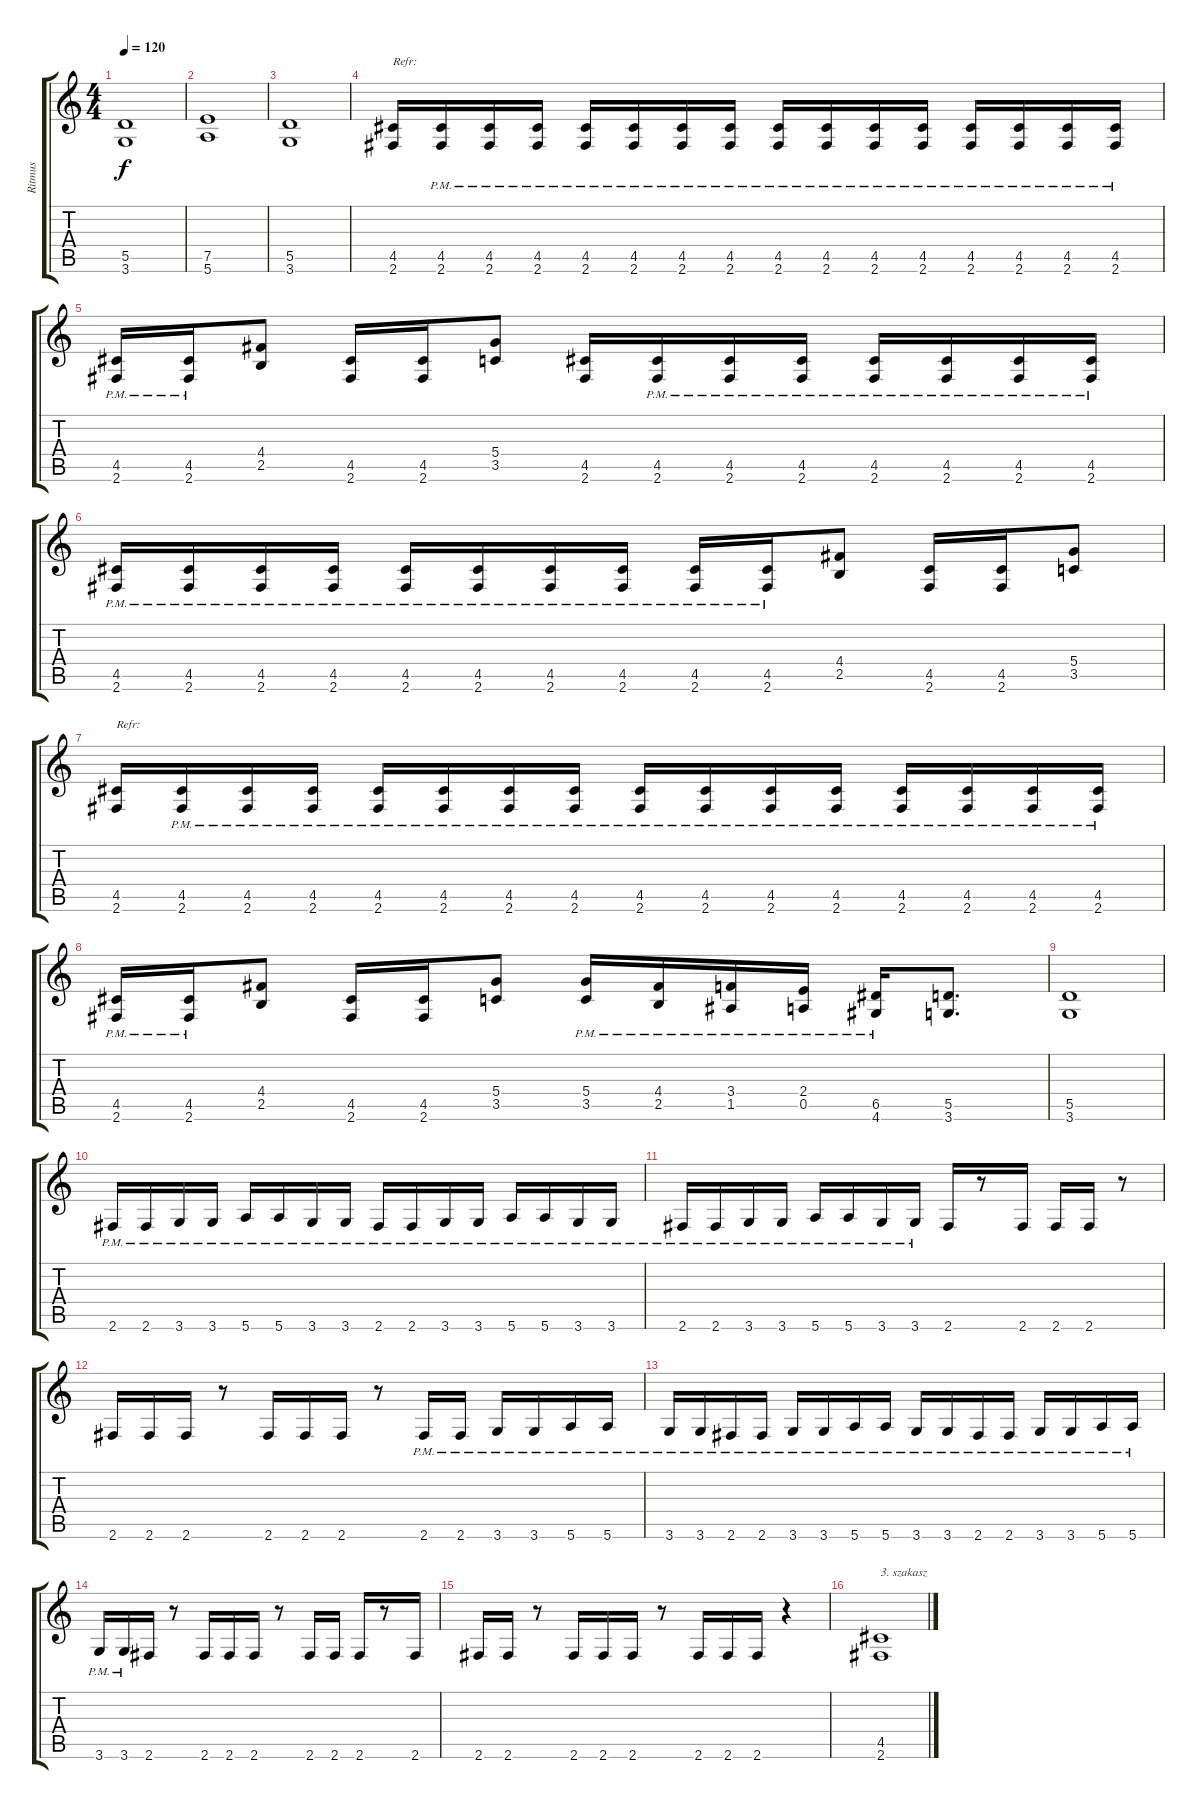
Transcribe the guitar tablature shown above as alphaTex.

\track ("Ritmus" "Ritmus") {instrument electricguitarjazz}
\staff {score tabs}
\tuning (E4 B3 G3 D3 A2 E2) {hide}
\ts (4 4)
\tempo 120
\clef g2
\ks c
(5.5 3.6).1{dy f} |
(7.5 5.6).1 |
(5.5 3.6).1 |
(4.5 2.6).16{txt "Refr:"} (4.5{pm} 2.6{pm}).16 (4.5{pm} 2.6{pm}).16 (4.5{pm} 2.6{pm}).16 (4.5{pm} 2.6{pm}).16 (4.5{pm} 2.6{pm}).16 (4.5{pm} 2.6{pm}).16 (4.5{pm} 2.6{pm}).16 (4.5{pm} 2.6{pm}).16 (4.5{pm} 2.6{pm}).16 (4.5{pm} 2.6{pm}).16 (4.5{pm} 2.6{pm}).16 (4.5{pm} 2.6{pm}).16 (4.5{pm} 2.6{pm}).16 (4.5{pm} 2.6{pm}).16 (4.5{pm} 2.6{pm}).16 |
(4.5{pm} 2.6{pm}).16 (4.5{pm} 2.6{pm}).16 (4.4 2.5).8 (4.5 2.6).16 (4.5 2.6).16 (5.4 3.5).8 (4.5 2.6).16 (4.5{pm} 2.6{pm}).16 (4.5{pm} 2.6{pm}).16 (4.5{pm} 2.6{pm}).16 (4.5{pm} 2.6{pm}).16 (4.5{pm} 2.6{pm}).16 (4.5{pm} 2.6{pm}).16 (4.5{pm} 2.6{pm}).16 |
(4.5{pm} 2.6{pm}).16 (4.5{pm} 2.6{pm}).16 (4.5{pm} 2.6{pm}).16 (4.5{pm} 2.6{pm}).16 (4.5{pm} 2.6{pm}).16 (4.5{pm} 2.6{pm}).16 (4.5{pm} 2.6{pm}).16 (4.5{pm} 2.6{pm}).16 (4.5{pm} 2.6{pm}).16 (4.5{pm} 2.6{pm}).16 (4.4 2.5).8 (4.5 2.6).16 (4.5 2.6).16 (5.4 3.5).8 |
(4.5 2.6).16{txt "Refr:"} (4.5{pm} 2.6{pm}).16 (4.5{pm} 2.6{pm}).16 (4.5{pm} 2.6{pm}).16 (4.5{pm} 2.6{pm}).16 (4.5{pm} 2.6{pm}).16 (4.5{pm} 2.6{pm}).16 (4.5{pm} 2.6{pm}).16 (4.5{pm} 2.6{pm}).16 (4.5{pm} 2.6{pm}).16 (4.5{pm} 2.6{pm}).16 (4.5{pm} 2.6{pm}).16 (4.5{pm} 2.6{pm}).16 (4.5{pm} 2.6{pm}).16 (4.5{pm} 2.6{pm}).16 (4.5{pm} 2.6{pm}).16 |
(4.5{pm} 2.6{pm}).16 (4.5{pm} 2.6{pm}).16 (4.4 2.5).8 (4.5 2.6).16 (4.5 2.6).16 (5.4 3.5).8 (5.4{pm} 3.5{pm}).16 (4.4{pm} 2.5{pm}).16 (3.4{pm} 1.5{pm}).16 (2.4{pm} 0.5{pm}).16 (6.5{pm} 4.6{pm}).16 (5.5 3.6).8{d} |
(5.5 3.6).1 |
2.6{pm}.16 2.6{pm}.16 3.6{pm}.16 3.6{pm}.16 5.6{pm}.16 5.6{pm}.16 3.6{pm}.16 3.6{pm}.16 2.6{pm}.16 2.6{pm}.16 3.6{pm}.16 3.6{pm}.16 5.6{pm}.16 5.6{pm}.16 3.6{pm}.16 3.6{pm}.16 |
2.6{pm}.16 2.6{pm}.16 3.6{pm}.16 3.6{pm}.16 5.6{pm}.16 5.6{pm}.16 3.6{pm}.16 3.6{pm}.16 2.6.16 r.8 2.6.16 2.6.16 2.6.16 r.8 |
2.6.16 2.6.16 2.6.16 r.8 2.6.16 2.6.16 2.6.16 r.8 2.6{pm}.16 2.6{pm}.16 3.6{pm}.16 3.6{pm}.16 5.6{pm}.16 5.6{pm}.16 |
3.6{pm}.16 3.6{pm}.16 2.6{pm}.16 2.6{pm}.16 3.6{pm}.16 3.6{pm}.16 5.6{pm}.16 5.6{pm}.16 3.6{pm}.16 3.6{pm}.16 2.6{pm}.16 2.6{pm}.16 3.6{pm}.16 3.6{pm}.16 5.6{pm}.16 5.6{pm}.16 |
3.6{pm}.16 3.6{pm}.16 2.6.16 r.8 2.6.16 2.6.16 2.6.16 r.8 2.6.16 2.6.16 2.6.16 r.8 2.6.16 |
2.6.16 2.6.16 r.8 2.6.16 2.6.16 2.6.16 r.8 2.6.16 2.6.16 2.6.16 r.4 |
(4.5 2.6).1{txt "3. szakasz"}
